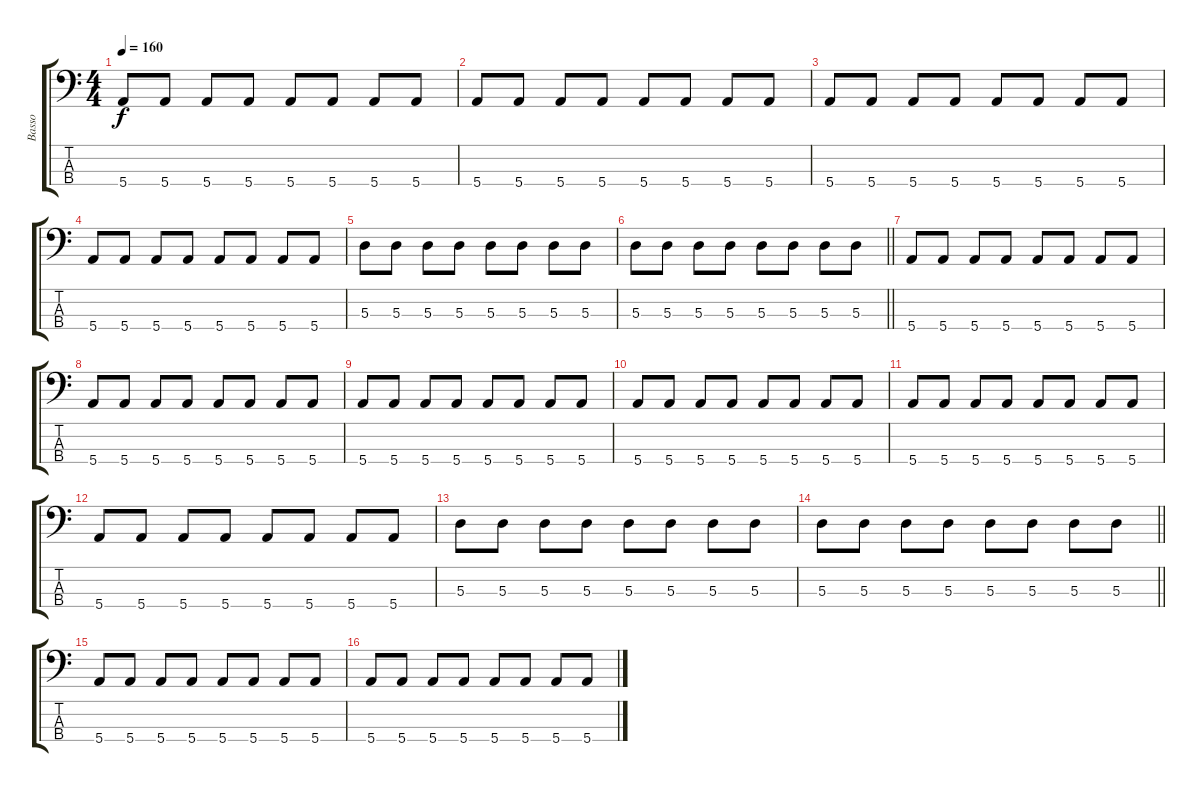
\track ("Basso" "Basso") {instrument electricbassfinger}
\staff {score tabs}
\tuning (G2 D2 A1 E1) {hide}
\ts (4 4)
\tempo 160
\clef f4
\ks c
5.4.8{dy f} 5.4.8 5.4.8 5.4.8 5.4.8 5.4.8 5.4.8 5.4.8 |
5.4.8 5.4.8 5.4.8 5.4.8 5.4.8 5.4.8 5.4.8 5.4.8 |
5.4.8 5.4.8 5.4.8 5.4.8 5.4.8 5.4.8 5.4.8 5.4.8 |
5.4.8 5.4.8 5.4.8 5.4.8 5.4.8 5.4.8 5.4.8 5.4.8 |
5.3.8 5.3.8 5.3.8 5.3.8 5.3.8 5.3.8 5.3.8 5.3.8 |
\barLineRight lightlight
5.3.8 5.3.8 5.3.8 5.3.8 5.3.8 5.3.8 5.3.8 5.3.8 |
5.4.8 5.4.8 5.4.8 5.4.8 5.4.8 5.4.8 5.4.8 5.4.8 |
5.4.8 5.4.8 5.4.8 5.4.8 5.4.8 5.4.8 5.4.8 5.4.8 |
5.4.8 5.4.8 5.4.8 5.4.8 5.4.8 5.4.8 5.4.8 5.4.8 |
5.4.8 5.4.8 5.4.8 5.4.8 5.4.8 5.4.8 5.4.8 5.4.8 |
5.4.8 5.4.8 5.4.8 5.4.8 5.4.8 5.4.8 5.4.8 5.4.8 |
5.4.8 5.4.8 5.4.8 5.4.8 5.4.8 5.4.8 5.4.8 5.4.8 |
5.3.8 5.3.8 5.3.8 5.3.8 5.3.8 5.3.8 5.3.8 5.3.8 |
\barLineRight lightlight
5.3.8 5.3.8 5.3.8 5.3.8 5.3.8 5.3.8 5.3.8 5.3.8 |
5.4.8 5.4.8 5.4.8 5.4.8 5.4.8 5.4.8 5.4.8 5.4.8 |
5.4.8 5.4.8 5.4.8 5.4.8 5.4.8 5.4.8 5.4.8 5.4.8
